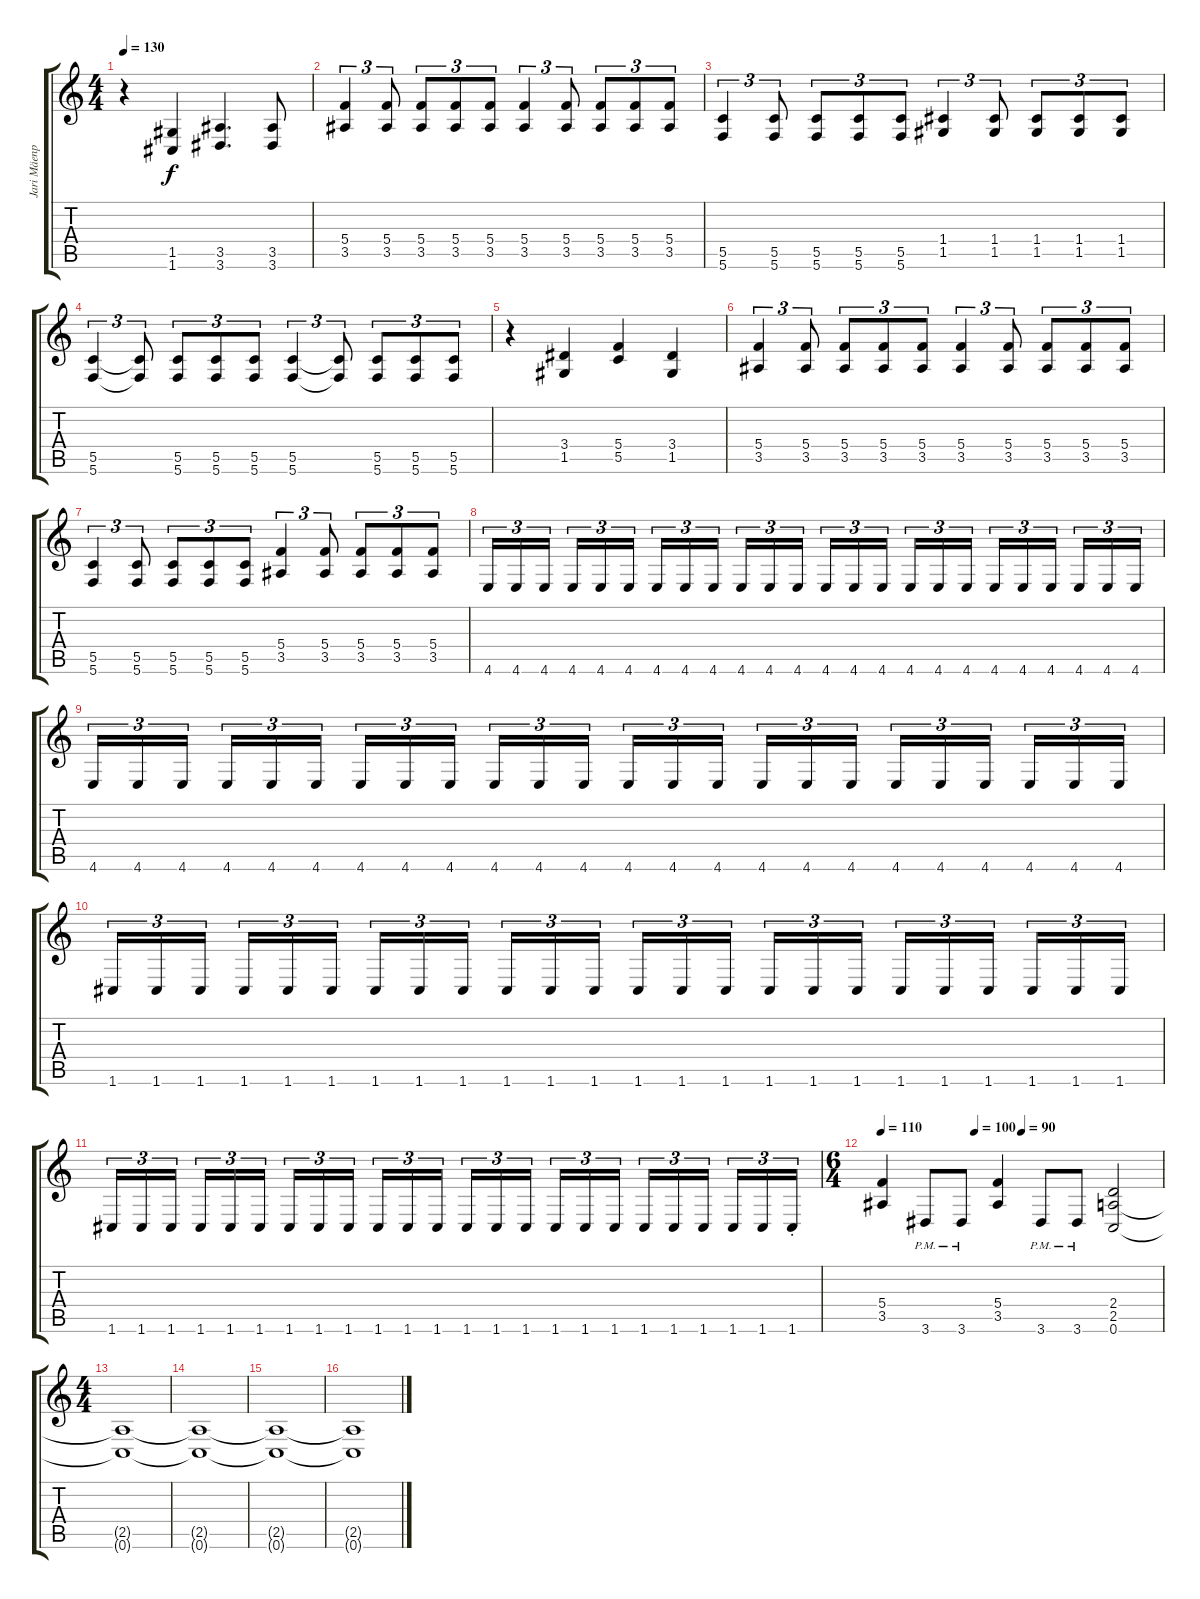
\track ("Jari Mäenpää" "Jari Mäenp") {instrument distortionguitar}
\staff {score tabs}
\tuning (D4 A3 F3 C3 G2 C2) {hide}
\ts (4 4)
\tempo 130
\clef g2
\ks c
r.4{dy f} (1.5 1.6).4 (3.5 3.6).4{d} (3.5 3.6).8 |
(5.4 3.5).4{tu (3 2)} (5.4 3.5).8{tu (3 2)} (5.4 3.5).8{tu (3 2)} (5.4 3.5).8{tu (3 2)} (5.4 3.5).8{tu (3 2)} (5.4 3.5).4{tu (3 2)} (5.4 3.5).8{tu (3 2)} (5.4 3.5).8{tu (3 2)} (5.4 3.5).8{tu (3 2)} (5.4 3.5).8{tu (3 2)} |
(5.5 5.6).4{tu (3 2)} (5.5 5.6).8{tu (3 2)} (5.5 5.6).8{tu (3 2)} (5.5 5.6).8{tu (3 2)} (5.5 5.6).8{tu (3 2)} (1.4 1.5).4{tu (3 2)} (1.4 1.5).8{tu (3 2)} (1.4 1.5).8{tu (3 2)} (1.4 1.5).8{tu (3 2)} (1.4 1.5).8{tu (3 2)} |
(5.5 5.6).4{tu (3 2)} (5.5{t} 5.6{t}).8{tu (3 2)} (5.5 5.6).8{tu (3 2)} (5.5 5.6).8{tu (3 2)} (5.5 5.6).8{tu (3 2)} (5.5 5.6).4{tu (3 2)} (5.5{t} 5.6{t}).8{tu (3 2)} (5.5 5.6).8{tu (3 2)} (5.5 5.6).8{tu (3 2)} (5.5 5.6).8{tu (3 2)} |
r.4 (3.4 1.5).4 (5.4 5.5).4 (3.4 1.5).4 |
(5.4 3.5).4{tu (3 2)} (5.4 3.5).8{tu (3 2)} (5.4 3.5).8{tu (3 2)} (5.4 3.5).8{tu (3 2)} (5.4 3.5).8{tu (3 2)} (5.4 3.5).4{tu (3 2)} (5.4 3.5).8{tu (3 2)} (5.4 3.5).8{tu (3 2)} (5.4 3.5).8{tu (3 2)} (5.4 3.5).8{tu (3 2)} |
(5.5 5.6).4{tu (3 2)} (5.5 5.6).8{tu (3 2)} (5.5 5.6).8{tu (3 2)} (5.5 5.6).8{tu (3 2)} (5.5 5.6).8{tu (3 2)} (5.4 3.5).4{tu (3 2)} (5.4 3.5).8{tu (3 2)} (5.4 3.5).8{tu (3 2)} (5.4 3.5).8{tu (3 2)} (5.4 3.5).8{tu (3 2)} |
4.6.16{tu (3 2)} 4.6.16{tu (3 2)} 4.6.16{tu (3 2) beam splitsecondary} 4.6.16{tu (3 2)} 4.6.16{tu (3 2)} 4.6.16{tu (3 2)} 4.6.16{tu (3 2)} 4.6.16{tu (3 2)} 4.6.16{tu (3 2) beam splitsecondary} 4.6.16{tu (3 2)} 4.6.16{tu (3 2)} 4.6.16{tu (3 2)} 4.6.16{tu (3 2)} 4.6.16{tu (3 2)} 4.6.16{tu (3 2) beam splitsecondary} 4.6.16{tu (3 2)} 4.6.16{tu (3 2)} 4.6.16{tu (3 2)} 4.6.16{tu (3 2)} 4.6.16{tu (3 2)} 4.6.16{tu (3 2) beam splitsecondary} 4.6.16{tu (3 2)} 4.6.16{tu (3 2)} 4.6.16{tu (3 2)} |
4.6.16{tu (3 2)} 4.6.16{tu (3 2)} 4.6.16{tu (3 2) beam splitsecondary} 4.6.16{tu (3 2)} 4.6.16{tu (3 2)} 4.6.16{tu (3 2)} 4.6.16{tu (3 2)} 4.6.16{tu (3 2)} 4.6.16{tu (3 2) beam splitsecondary} 4.6.16{tu (3 2)} 4.6.16{tu (3 2)} 4.6.16{tu (3 2)} 4.6.16{tu (3 2)} 4.6.16{tu (3 2)} 4.6.16{tu (3 2) beam splitsecondary} 4.6.16{tu (3 2)} 4.6.16{tu (3 2)} 4.6.16{tu (3 2)} 4.6.16{tu (3 2)} 4.6.16{tu (3 2)} 4.6.16{tu (3 2) beam splitsecondary} 4.6.16{tu (3 2)} 4.6.16{tu (3 2)} 4.6.16{tu (3 2)} |
1.6.16{tu (3 2)} 1.6.16{tu (3 2)} 1.6.16{tu (3 2) beam splitsecondary} 1.6.16{tu (3 2)} 1.6.16{tu (3 2)} 1.6.16{tu (3 2)} 1.6.16{tu (3 2)} 1.6.16{tu (3 2)} 1.6.16{tu (3 2) beam splitsecondary} 1.6.16{tu (3 2)} 1.6.16{tu (3 2)} 1.6.16{tu (3 2)} 1.6.16{tu (3 2)} 1.6.16{tu (3 2)} 1.6.16{tu (3 2) beam splitsecondary} 1.6.16{tu (3 2)} 1.6.16{tu (3 2)} 1.6.16{tu (3 2)} 1.6.16{tu (3 2)} 1.6.16{tu (3 2)} 1.6.16{tu (3 2) beam splitsecondary} 1.6.16{tu (3 2)} 1.6.16{tu (3 2)} 1.6.16{tu (3 2)} |
1.6.16{tu (3 2)} 1.6.16{tu (3 2)} 1.6.16{tu (3 2) beam splitsecondary} 1.6.16{tu (3 2)} 1.6.16{tu (3 2)} 1.6.16{tu (3 2)} 1.6.16{tu (3 2)} 1.6.16{tu (3 2)} 1.6.16{tu (3 2) beam splitsecondary} 1.6.16{tu (3 2)} 1.6.16{tu (3 2)} 1.6.16{tu (3 2)} 1.6.16{tu (3 2)} 1.6.16{tu (3 2)} 1.6.16{tu (3 2) beam splitsecondary} 1.6.16{tu (3 2)} 1.6.16{tu (3 2)} 1.6.16{tu (3 2)} 1.6.16{tu (3 2)} 1.6.16{tu (3 2)} 1.6.16{tu (3 2) beam splitsecondary} 1.6.16{tu (3 2)} 1.6.16{tu (3 2)} 1.6{st}.16{tu (3 2)} |
\ts (6 4)
\tempo 110
\tempo (100 0.3333333333333333)
\tempo (90 0.5)
(5.4 3.5).4 3.6{pm}.8 3.6{pm}.8 (5.4 3.5).4 3.6{pm}.8 3.6{pm}.8 (2.4 2.5 0.6).2 |
\ts (4 4)
(2.5{t} 0.6{t}).1 |
(2.5{t} 0.6{t}).1 |
(2.5{t} 0.6{t}).1 |
(2.5{t} 0.6{t}).1{volume 7}
